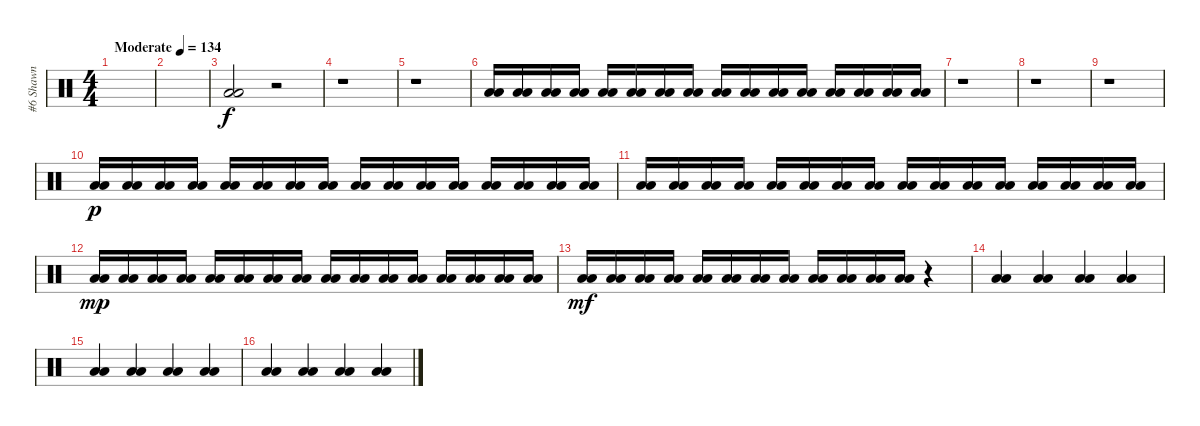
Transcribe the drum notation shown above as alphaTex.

\track ("#6 Shawn" "#6 Shawn") {instrument percussion}
\staff {score}
\articulation defaults
\ts (4 4)
\tempo (134 "Moderate")
\clef neutral
\ks c
|
|
("Low Tom (hit)" "Low Floor Tom (hit)").2 r.2 |
r.1 |
r.1 |
("Low Tom (hit)" "Low Tom (hit)").16 ("Low Floor Tom (hit)" "Low Floor Tom (hit)").16 ("Low Tom (hit)" "Low Tom (hit)").16 ("Low Floor Tom (hit)" "Low Floor Tom (hit)").16 ("Low Tom (hit)" "Low Tom (hit)").16 ("Low Floor Tom (hit)" "Low Floor Tom (hit)").16 ("Low Tom (hit)" "Low Tom (hit)").16 ("Low Floor Tom (hit)" "Low Floor Tom (hit)").16 ("Low Tom (hit)" "Low Tom (hit)").16 ("Low Floor Tom (hit)" "Low Floor Tom (hit)").16 ("Low Tom (hit)" "Low Tom (hit)").16 ("Low Floor Tom (hit)" "Low Floor Tom (hit)").16 ("Low Tom (hit)" "Low Tom (hit)").16 ("Low Floor Tom (hit)" "Low Floor Tom (hit)").16 ("Low Tom (hit)" "Low Tom (hit)").16 ("Low Floor Tom (hit)" "Low Floor Tom (hit)").16 |
r.1 |
r.1 |
r.1 |
("Low Tom (hit)" "Low Tom (hit)").16{dy p} ("Low Floor Tom (hit)" "Low Floor Tom (hit)").16 ("Low Tom (hit)" "Low Tom (hit)").16 ("Low Floor Tom (hit)" "Low Floor Tom (hit)").16 ("Low Tom (hit)" "Low Tom (hit)").16 ("Low Floor Tom (hit)" "Low Floor Tom (hit)").16 ("Low Tom (hit)" "Low Tom (hit)").16 ("Low Floor Tom (hit)" "Low Floor Tom (hit)").16 ("Low Tom (hit)" "Low Tom (hit)").16 ("Low Floor Tom (hit)" "Low Floor Tom (hit)").16 ("Low Tom (hit)" "Low Tom (hit)").16 ("Low Floor Tom (hit)" "Low Floor Tom (hit)").16 ("Low Tom (hit)" "Low Tom (hit)").16 ("Low Floor Tom (hit)" "Low Floor Tom (hit)").16 ("Low Tom (hit)" "Low Tom (hit)").16 ("Low Floor Tom (hit)" "Low Floor Tom (hit)").16 |
("Low Tom (hit)" "Low Tom (hit)").16 ("Low Floor Tom (hit)" "Low Floor Tom (hit)").16 ("Low Tom (hit)" "Low Tom (hit)").16 ("Low Floor Tom (hit)" "Low Floor Tom (hit)").16 ("Low Tom (hit)" "Low Tom (hit)").16 ("Low Floor Tom (hit)" "Low Floor Tom (hit)").16 ("Low Tom (hit)" "Low Tom (hit)").16 ("Low Floor Tom (hit)" "Low Floor Tom (hit)").16 ("Low Tom (hit)" "Low Tom (hit)").16 ("Low Floor Tom (hit)" "Low Floor Tom (hit)").16 ("Low Tom (hit)" "Low Tom (hit)").16 ("Low Floor Tom (hit)" "Low Floor Tom (hit)").16 ("Low Tom (hit)" "Low Tom (hit)").16 ("Low Floor Tom (hit)" "Low Floor Tom (hit)").16 ("Low Tom (hit)" "Low Tom (hit)").16 ("Low Floor Tom (hit)" "Low Floor Tom (hit)").16 |
("Low Tom (hit)" "Low Tom (hit)").16{dy mp} ("Low Floor Tom (hit)" "Low Floor Tom (hit)").16 ("Low Tom (hit)" "Low Tom (hit)").16 ("Low Floor Tom (hit)" "Low Floor Tom (hit)").16 ("Low Tom (hit)" "Low Tom (hit)").16 ("Low Floor Tom (hit)" "Low Floor Tom (hit)").16 ("Low Tom (hit)" "Low Tom (hit)").16 ("Low Floor Tom (hit)" "Low Floor Tom (hit)").16 ("Low Tom (hit)" "Low Tom (hit)").16 ("Low Floor Tom (hit)" "Low Floor Tom (hit)").16 ("Low Tom (hit)" "Low Tom (hit)").16 ("Low Floor Tom (hit)" "Low Floor Tom (hit)").16 ("Low Tom (hit)" "Low Tom (hit)").16 ("Low Floor Tom (hit)" "Low Floor Tom (hit)").16 ("Low Tom (hit)" "Low Tom (hit)").16 ("Low Floor Tom (hit)" "Low Floor Tom (hit)").16 |
("Low Tom (hit)" "Low Tom (hit)").16{dy mf} ("Low Floor Tom (hit)" "Low Floor Tom (hit)").16 ("Low Tom (hit)" "Low Tom (hit)").16 ("Low Floor Tom (hit)" "Low Floor Tom (hit)").16 ("Low Tom (hit)" "Low Tom (hit)").16 ("Low Floor Tom (hit)" "Low Floor Tom (hit)").16 ("Low Tom (hit)" "Low Tom (hit)").16 ("Low Floor Tom (hit)" "Low Floor Tom (hit)").16 ("Low Tom (hit)" "Low Tom (hit)").16 ("Low Floor Tom (hit)" "Low Floor Tom (hit)").16 ("Low Tom (hit)" "Low Tom (hit)").16 ("Low Floor Tom (hit)" "Low Floor Tom (hit)").16 r.4 |
("Low Floor Tom (hit)" "Low Floor Tom (hit)").4 ("Low Tom (hit)" "Low Tom (hit)").4 ("Low Floor Tom (hit)" "Low Floor Tom (hit)").4 ("Low Tom (hit)" "Low Tom (hit)").4 |
("Low Floor Tom (hit)" "Low Floor Tom (hit)").4 ("Low Tom (hit)" "Low Tom (hit)").4 ("Low Floor Tom (hit)" "Low Floor Tom (hit)").4 ("Low Tom (hit)" "Low Tom (hit)").4 |
("Low Floor Tom (hit)" "Low Floor Tom (hit)").4 ("Low Tom (hit)" "Low Tom (hit)").4 ("Low Floor Tom (hit)" "Low Floor Tom (hit)").4 ("Low Tom (hit)" "Low Tom (hit)").4
